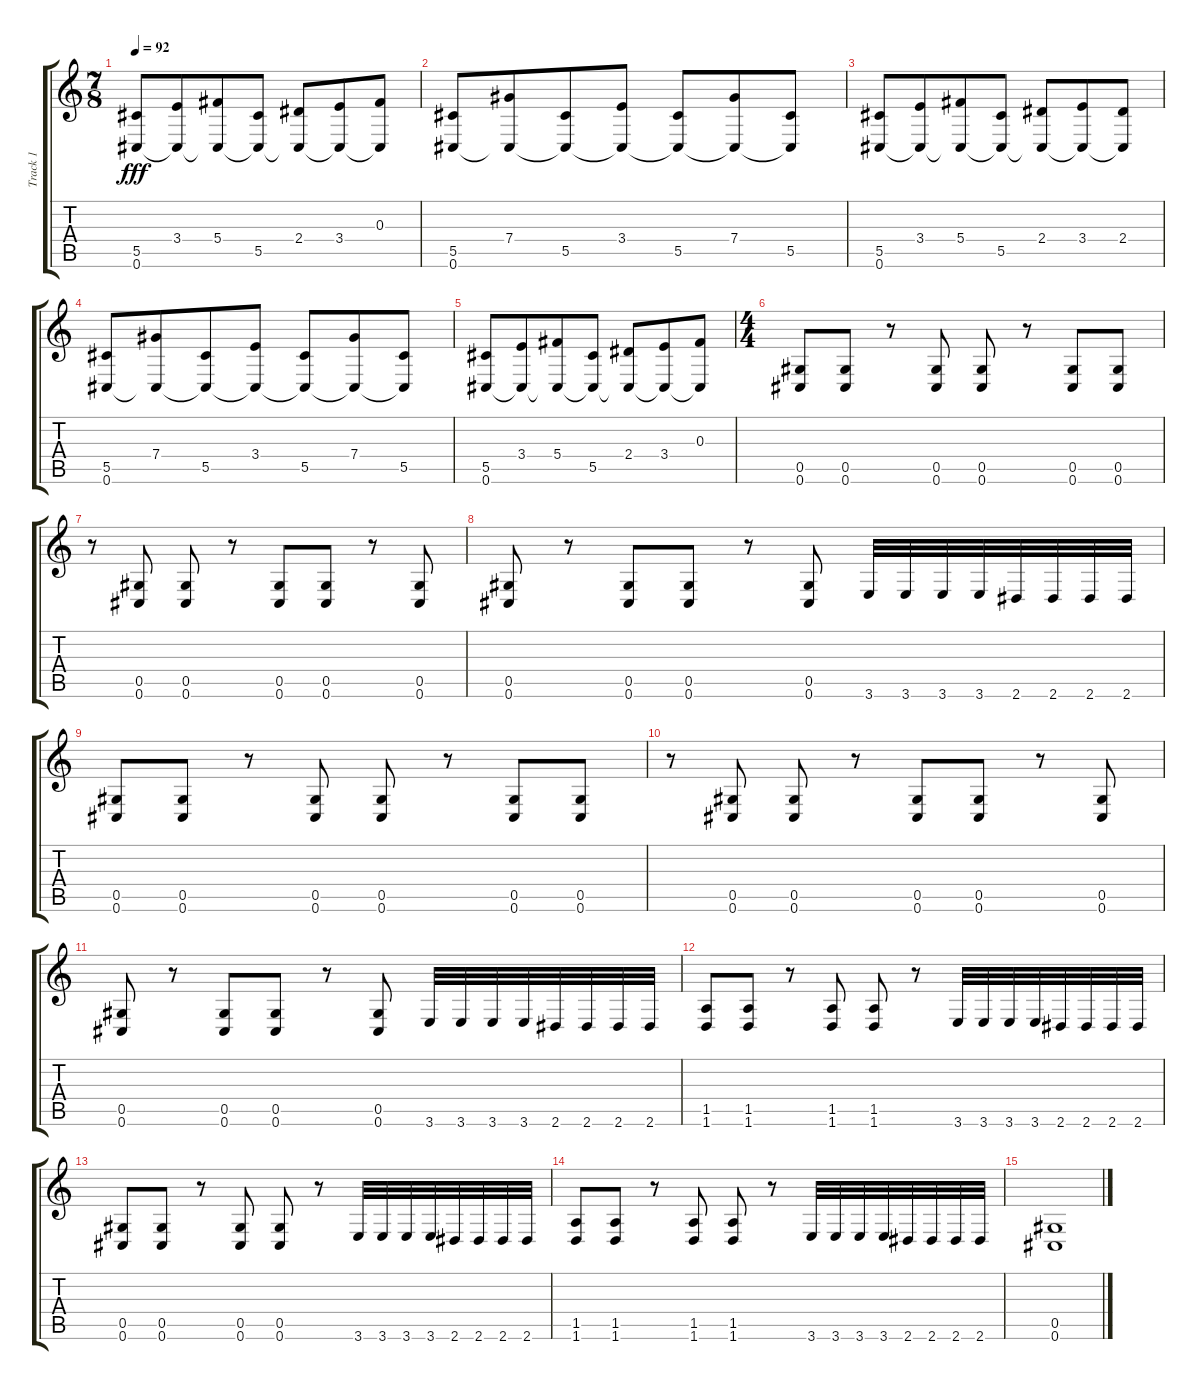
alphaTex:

\track ("Track 1" "Track 1") {instrument distortionguitar}
\staff {score tabs}
\tuning (Eb4 Bb3 Gb3 Db3 Ab2 Db2) {hide}
\ts (7 8)
\tempo 92
\clef g2
\ks c
(5.5 0.6).8{dy fff} (3.4 0.6{t}).8 (5.4 0.6{t}).8 (5.5 0.6{t}).8 (2.4 0.6{t}).8 (3.4 0.6{t}).8 (0.3 0.6{t}).8 |
(5.5 0.6).8{instrument distortionguitar} (7.4 0.6{t}).8 (5.5 0.6{t}).8 (3.4 0.6{t}).8 (5.5 0.6{t}).8 (7.4 0.6{t}).8 (5.5 0.6{t}).8 |
(5.5 0.6).8 (3.4 0.6{t}).8 (5.4 0.6{t}).8 (5.5 0.6{t}).8 (2.4 0.6{t}).8 (3.4 0.6{t}).8 (2.4 0.6{t}).8 |
(5.5 0.6).8 (7.4 0.6{t}).8 (5.5 0.6{t}).8 (3.4 0.6{t}).8 (5.5 0.6{t}).8 (7.4 0.6{t}).8 (5.5 0.6{t}).8 |
(5.5 0.6).8 (3.4 0.6{t}).8 (5.4 0.6{t}).8 (5.5 0.6{t}).8 (2.4 0.6{t}).8 (3.4 0.6{t}).8 (0.3 0.6{t}).8 |
\ts (4 4)
(0.5 0.6).8 (0.5 0.6).8 r.8 (0.5 0.6).8 (0.5 0.6).8 r.8 (0.5 0.6).8 (0.5 0.6).8 |
r.8 (0.5 0.6).8 (0.5 0.6).8 r.8 (0.5 0.6).8 (0.5 0.6).8 r.8 (0.5 0.6).8 |
(0.5 0.6).8 r.8 (0.5 0.6).8 (0.5 0.6).8 r.8 (0.5 0.6).8 3.6.32 3.6.32 3.6.32 3.6.32 2.6.32 2.6.32 2.6.32 2.6.32 |
(0.5 0.6).8 (0.5 0.6).8 r.8 (0.5 0.6).8 (0.5 0.6).8 r.8 (0.5 0.6).8 (0.5 0.6).8 |
r.8 (0.5 0.6).8 (0.5 0.6).8 r.8 (0.5 0.6).8 (0.5 0.6).8 r.8 (0.5 0.6).8 |
(0.5 0.6).8 r.8 (0.5 0.6).8 (0.5 0.6).8 r.8 (0.5 0.6).8 3.6.32 3.6.32 3.6.32 3.6.32 2.6.32 2.6.32 2.6.32 2.6.32 |
(1.5 1.6).8 (1.5 1.6).8 r.8 (1.5 1.6).8 (1.5 1.6).8 r.8 3.6.32 3.6.32 3.6.32 3.6.32 2.6.32 2.6.32 2.6.32 2.6.32 |
(0.5 0.6).8 (0.5 0.6).8 r.8 (0.5 0.6).8 (0.5 0.6).8 r.8 3.6.32 3.6.32 3.6.32 3.6.32 2.6.32 2.6.32 2.6.32 2.6.32 |
(1.5 1.6).8 (1.5 1.6).8 r.8 (1.5 1.6).8 (1.5 1.6).8 r.8 3.6.32 3.6.32 3.6.32 3.6.32 2.6.32 2.6.32 2.6.32 2.6.32 |
(0.5 0.6).1
